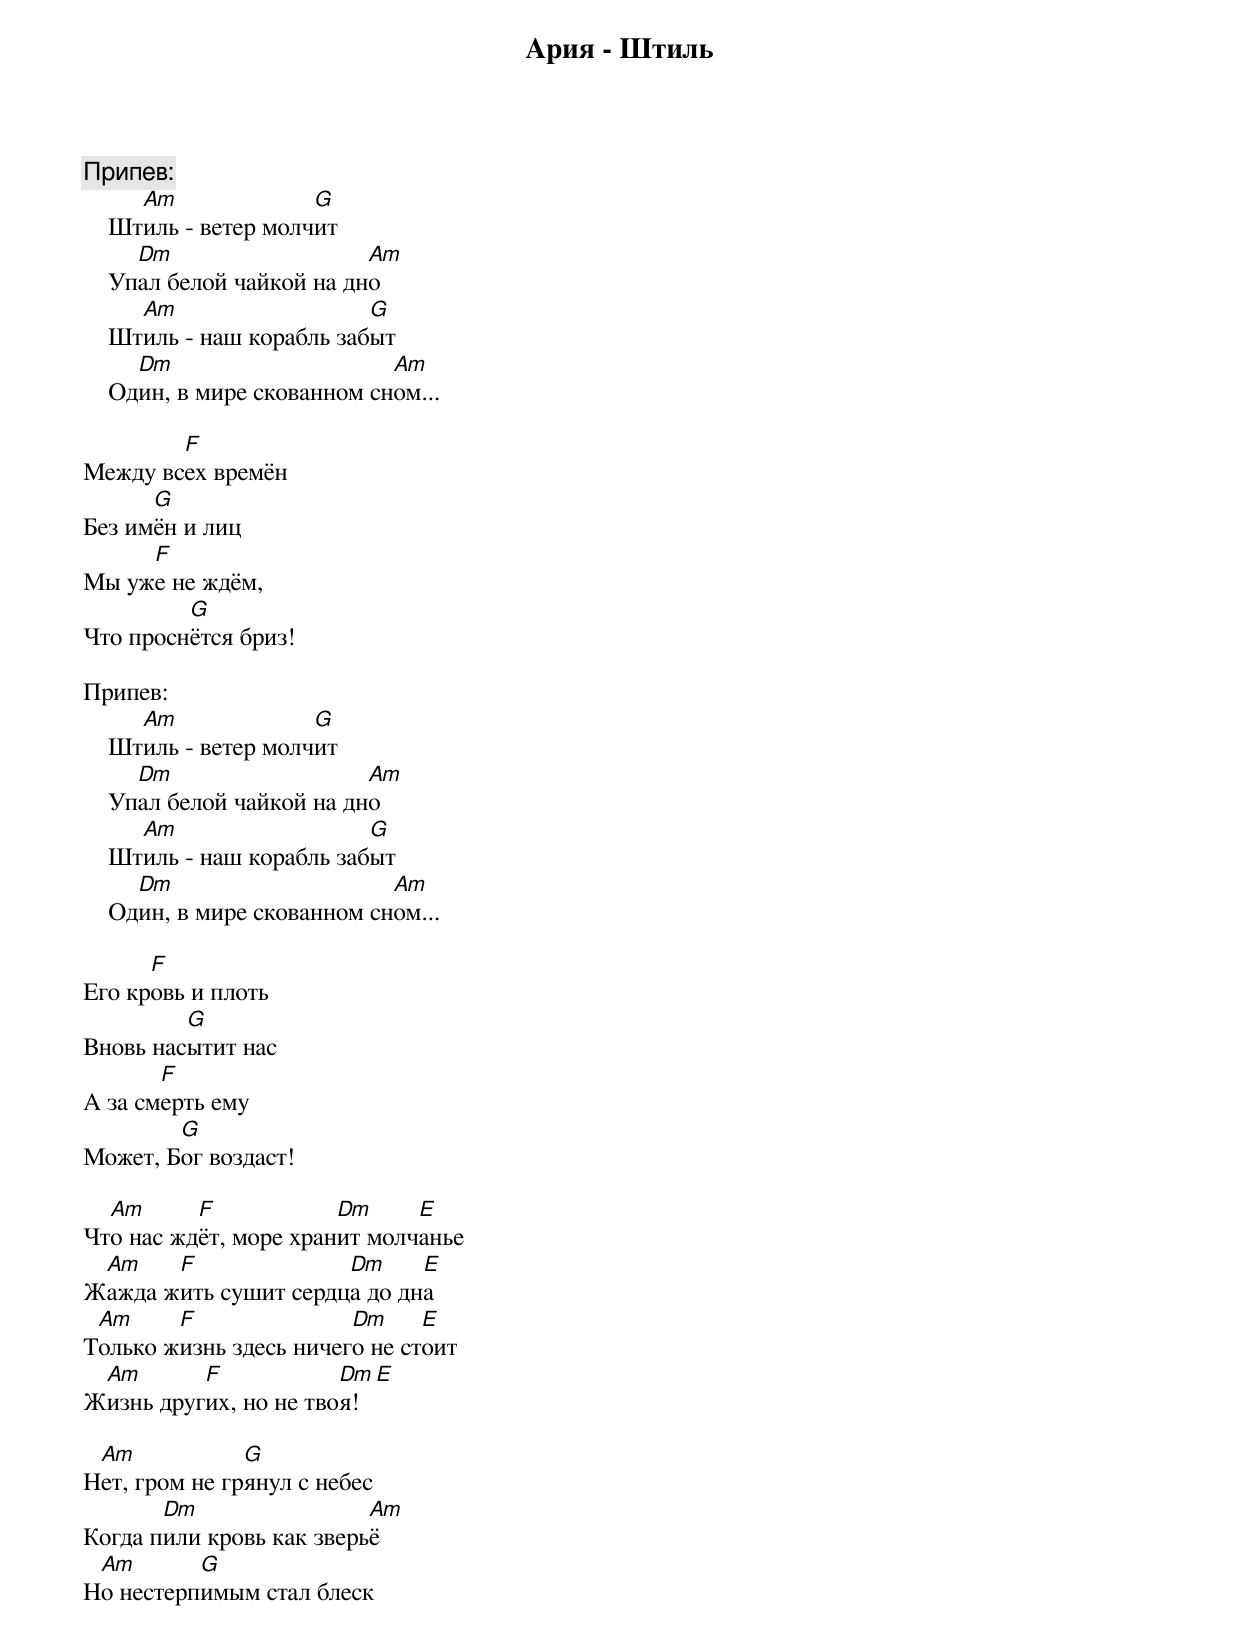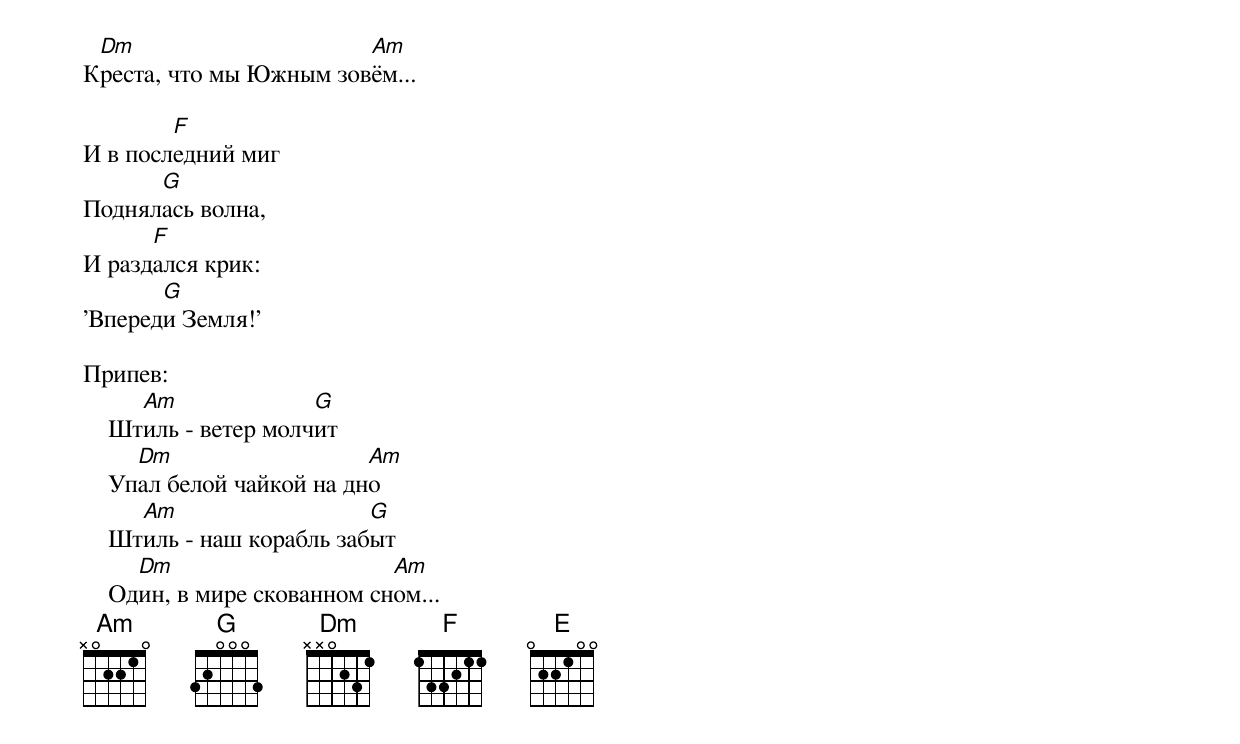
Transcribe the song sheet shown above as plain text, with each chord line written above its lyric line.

Ария - Штиль

Припев:
      Am              G
    Штиль - ветер молчит
      Dm                   Am
    Упал белой чайкой на дно
      Am                   G
    Штиль - наш корабль забыт
      Dm                     Am
    Один, в мире скованном сном...

        F
Между всех времён
      G
Без имён и лиц
     F
Мы уже не ждём,
         G
Что проснётся бриз!

Припев:
      Am              G
    Штиль - ветер молчит
      Dm                   Am
    Упал белой чайкой на дно
      Am                   G
    Штиль - наш корабль забыт
      Dm                     Am
    Один, в мире скованном сном...

      F
Его кровь и плоть
         G
Вновь насытит нас
       F
А за смерть ему
        G
Может, Бог воздаст!

  Am      F            Dm     E
Что нас ждёт, море хранит молчанье
 Am    F              Dm     E
Жажда жить сушит сердца до дна
 Am     F               Dm     E
Только жизнь здесь ничего не стоит
 Am       F            Dm  E
Жизнь других, но не твоя!

 Am            G
Нет, гром не грянул с небес
       Dm                 Am
Когда пили кровь как зверьё
 Am       G
Но нестерпимым стал блеск
 Dm                     Am
Креста, что мы Южным зовём...

        F
И в последний миг
      G
Поднялась волна,
      F
И раздался крик:
       G
'Впереди Земля!'

Припев:
      Am              G
    Штиль - ветер молчит
      Dm                   Am
    Упал белой чайкой на дно
      Am                   G
    Штиль - наш корабль забыт
      Dm                     Am
    Один, в мире скованном сном...
